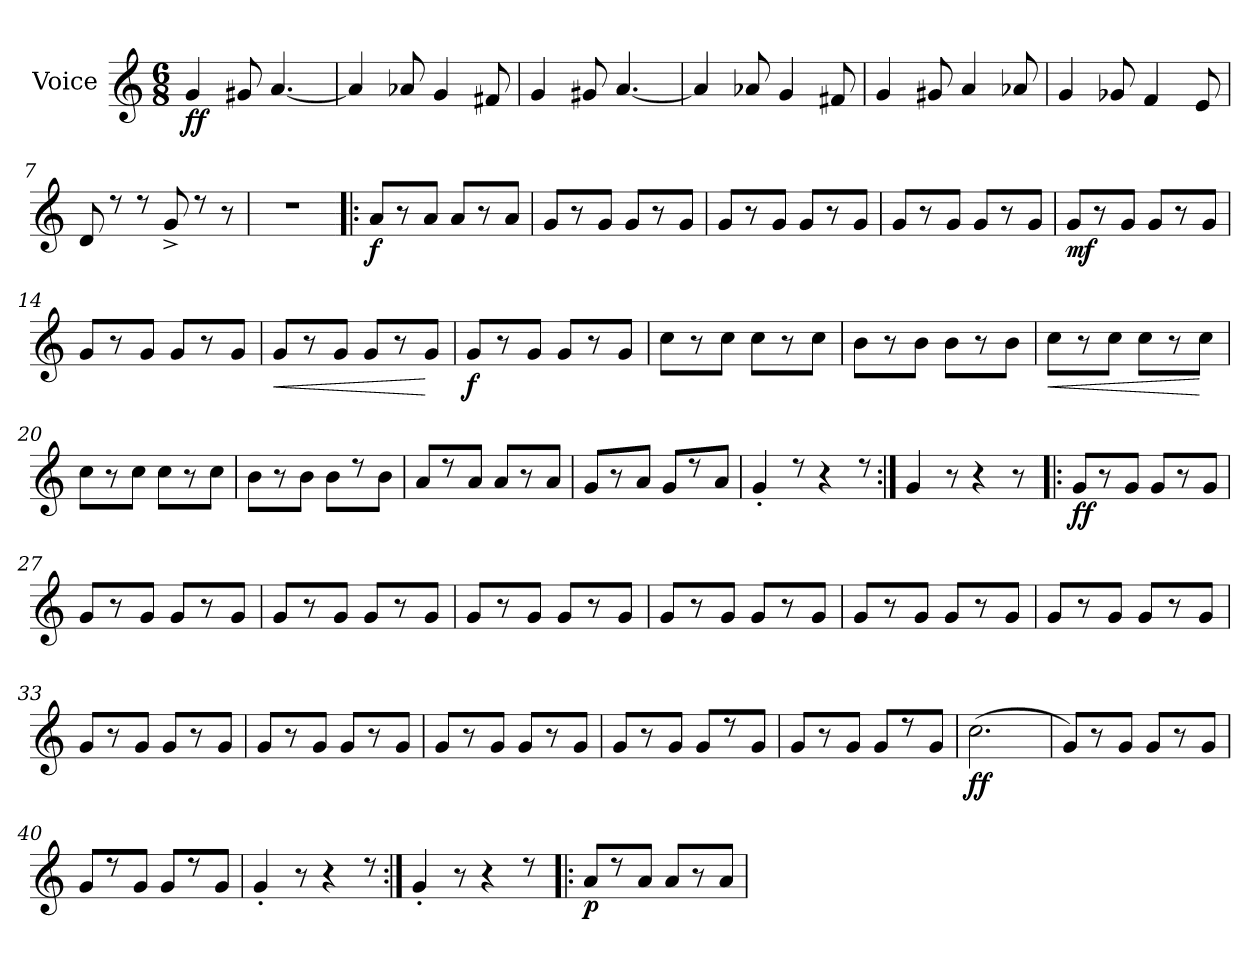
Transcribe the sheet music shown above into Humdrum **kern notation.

**kern	**dynam
*part1	*part1
*staff1	*staff1
*I"Voice	*
*I'Voice	*
*clefG2	*
*M6/8	*
=1	=1
!	!LO:DY:b
4g/	ff
8g#X/	.
[<4.a/	.
=2	=2
4a/]	.
8a-X/	.
4g/	.
8f#X/	.
=3	=3
4g/	.
8g#X/	.
[<4.a/	.
=4	=4
4a/]	.
8a-X/	.
4g/	.
8f#X/	.
=5	=5
4g/	.
8g#X/	.
4a/	.
8a-X/	.
=6	=6
4g/	.
8g-X/	.
4f/	.
8e/	.
=7	=7
8d/	.
8rcc	.
8rcc	.
8g^</	.
8rcc	.
8r	.
=8	=8
2.rdd	.
!!LO:LB:g=z
=9!|:	=9!|:
!	!LO:DY:b
8a/L	f
8r	.
8a/J	.
8a/L	.
8r	.
8a/J	.
=10	=10
8g/L	.
8r	.
8g/J	.
8g/L	.
8r	.
8g/J	.
=11	=11
8g/L	.
8r	.
8g/J	.
8g/L	.
8r	.
8g/J	.
=12	=12
8g/L	.
8r	.
8g/J	.
8g/L	.
8r	.
8g/J	.
=13	=13
!	!LO:DY:b
8g/L	mf
8r	.
8g/J	.
8g/L	.
8r	.
8g/J	.
=14	=14
8g/L	.
8r	.
8g/J	.
8g/L	.
8r	.
8g/J	.
=15	=15
!	!LO:HP:b
8g/L	<
8r	.
8g/J	.
8g/L	.
8r	.
8g/J	[
=16	=16
!	!LO:DY:b
8g/L	f
8r	.
8g/J	.
8g/L	.
8r	.
8g/J	.
=17	=17
8cc\L	.
8r	.
8cc\J	.
8cc\L	.
8r	.
8cc\J	.
!!LO:LB:g=z
=18	=18
8b\L	.
8r	.
8b\J	.
8b\L	.
8r	.
8b\J	.
=19	=19
!	!LO:HP:b
8cc\L	<
8r	.
8cc\J	.
8cc\L	.
8r	.
8cc\J	[
=20	=20
8cc\L	.
8r	.
8cc\J	.
8cc\L	.
8r	.
8cc\J	.
=21	=21
8b\L	.
8r	.
8b\J	.
8b\L	.
8rcc	.
8b\J	.
=22	=22
8a/L	.
8rcc	.
8a/J	.
8a/L	.
8r	.
8a/J	.
=23	=23
8g/L	.
8r	.
8a/J	.
8g/L	.
8rcc	.
8a/J	.
=24	=24
4g'>/	.
8rcc	.
4r	.
8rcc	.
=25:|!	=25:|!
4g/	.
8r	.
4r	.
8r	.
!!LO:LB:g=z
=26!|:	=26!|:
!	!LO:DY:b
8g/L	ff
8r	.
8g/J	.
8g/L	.
8r	.
8g/J	.
=27	=27
8g/L	.
8r	.
8g/J	.
8g/L	.
8r	.
8g/J	.
=28	=28
8g/L	.
8r	.
8g/J	.
8g/L	.
8r	.
8g/J	.
=29	=29
8g/L	.
8r	.
8g/J	.
8g/L	.
8r	.
8g/J	.
=30	=30
8g/L	.
8r	.
8g/J	.
8g/L	.
8r	.
8g/J	.
=31	=31
8g/L	.
8r	.
8g/J	.
8g/L	.
8r	.
8g/J	.
=32	=32
8g/L	.
8r	.
8g/J	.
8g/L	.
8r	.
8g/J	.
=33	=33
8g/L	.
8r	.
8g/J	.
8g/L	.
8r	.
8g/J	.
=34	=34
8g/L	.
8r	.
8g/J	.
8g/L	.
8r	.
8g/J	.
=35	=35
8g/L	.
8r	.
8g/J	.
8g/L	.
8r	.
8g/J	.
!!LO:LB:g=z
=36	=36
8g/L	.
8r	.
8g/J	.
8g/L	.
8rcc	.
8g/J	.
=37	=37
8g/L	.
8r	.
8g/J	.
8g/L	.
8rcc	.
8g/J	.
=38	=38
!	!LO:DY:b
(>2.cc\	ff
=39	=39
8g/L)	.
8r	.
8g/J	.
8g/L	.
8r	.
8g/J	.
=40	=40
8g/L	.
8rcc	.
8g/J	.
8g/L	.
8rcc	.
8g/J	.
=41	=41
4g'>/	.
8r	.
4r	.
8rcc	.
=42:|!	=42:|!
4g'>/	.
8r	.
4r	.
8rcc	.
=43!|:	=43!|:
!	!LO:DY:b
8a/L	p
8rcc	.
8a/J	.
8a/L	.
8r	.
8a/J	.
=	=
*-	*-
